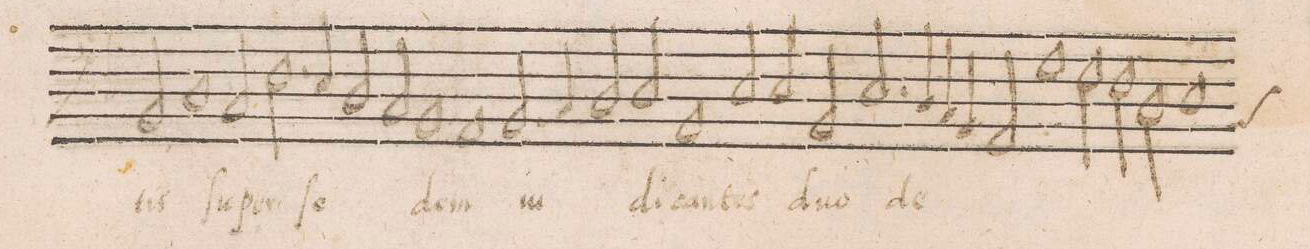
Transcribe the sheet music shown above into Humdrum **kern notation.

**kern	**text
*I"BASSVS	*
*clefF5	*
*k[b-]	*
*met(C|)	*
*M2/1	*
2GG/	-tis
1BB-/	ſu-
=8-	=8-
2AA/	-per
2.D\	ſe-
4C/	.
=9-	=9-
2BB-/	.
2AA/	.
1GG	.
=10-	=10-
1FF	-dem
2.GG/	iu-
4AA/	.
=11-	=11-
2BB-/	.
2C/	-di-
1GG	-can-
=12-	=12-
2C/	-tes
2C/	du-
2GG/	-o-
2.C/	-de-
=13-	=13-
4BB-/	.
4AA/	.
4GG/	.
2FF/	.
1F\	.
=14-	=14-
2E\	.
2D\	.
2BB-\	.
=15-	=15-
*custos:GG	*
1C	.
*-	*-
